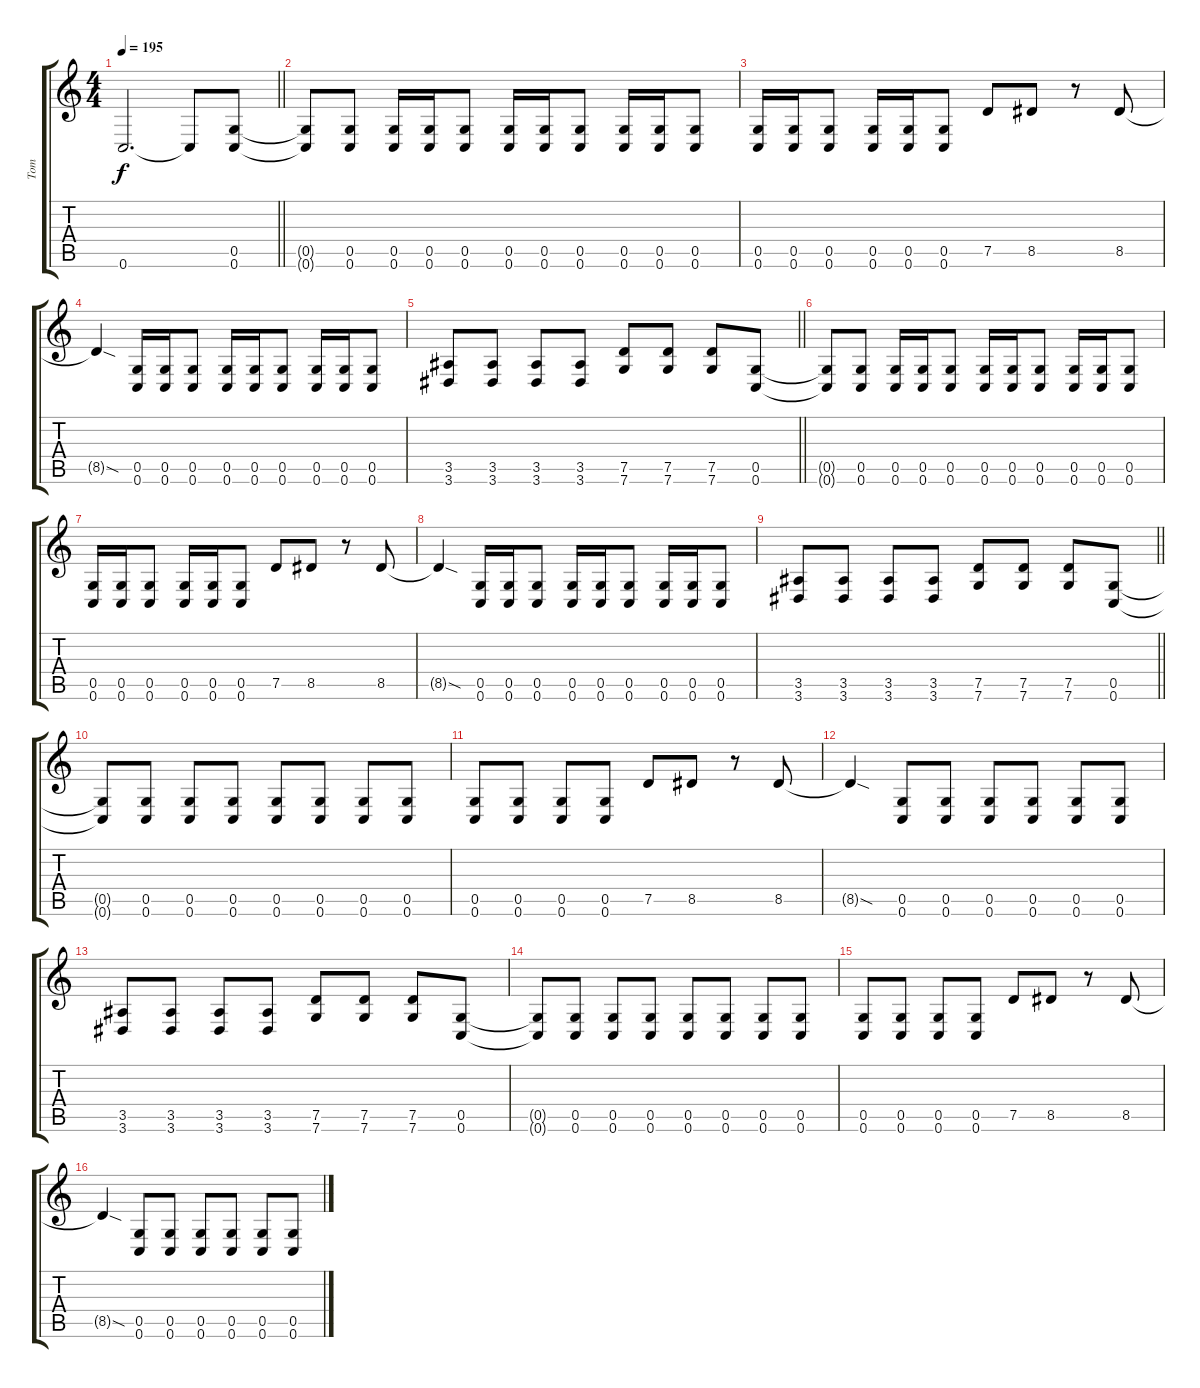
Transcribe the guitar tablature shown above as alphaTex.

\track ("Tom" "Tom") {instrument distortionguitar}
\staff {score tabs}
\tuning (D4 A3 F3 C3 G2 C2) {hide}
\ts (4 4)
\tempo 195
\clef g2
\barLineRight lightlight
\ks c
0.6{t}.2{d dy f} 0.6{t}.8 (0.5 0.6).8 |
(0.5{t} 0.6{t}).8 (0.5 0.6).8 (0.5 0.6).16 (0.5 0.6).16 (0.5 0.6).8 (0.5 0.6).16 (0.5 0.6).16 (0.5 0.6).8 (0.5 0.6).16 (0.5 0.6).16 (0.5 0.6).8 |
(0.5 0.6).16 (0.5 0.6).16 (0.5 0.6).8 (0.5 0.6).16 (0.5 0.6).16 (0.5 0.6).8 7.5.8 8.5.8 r.8 8.5.8 |
8.5{sod t}.4 (0.5 0.6).16 (0.5 0.6).16 (0.5 0.6).8 (0.5 0.6).16 (0.5 0.6).16 (0.5 0.6).8 (0.5 0.6).16 (0.5 0.6).16 (0.5 0.6).8 |
\barLineRight lightlight
(3.5 3.6).8 (3.5 3.6).8 (3.5 3.6).8 (3.5 3.6).8 (7.5 7.6).8 (7.5 7.6).8 (7.5 7.6).8 (0.5 0.6).8 |
(0.5{t} 0.6{t}).8 (0.5 0.6).8 (0.5 0.6).16 (0.5 0.6).16 (0.5 0.6).8 (0.5 0.6).16 (0.5 0.6).16 (0.5 0.6).8 (0.5 0.6).16 (0.5 0.6).16 (0.5 0.6).8 |
(0.5 0.6).16 (0.5 0.6).16 (0.5 0.6).8 (0.5 0.6).16 (0.5 0.6).16 (0.5 0.6).8 7.5.8 8.5.8 r.8 8.5.8 |
8.5{sod t}.4 (0.5 0.6).16 (0.5 0.6).16 (0.5 0.6).8 (0.5 0.6).16 (0.5 0.6).16 (0.5 0.6).8 (0.5 0.6).16 (0.5 0.6).16 (0.5 0.6).8 |
\barLineRight lightlight
(3.5 3.6).8 (3.5 3.6).8 (3.5 3.6).8 (3.5 3.6).8 (7.5 7.6).8 (7.5 7.6).8 (7.5 7.6).8 (0.5 0.6).8 |
(0.5{t} 0.6{t}).8 (0.5 0.6).8 (0.5 0.6).8 (0.5 0.6).8 (0.5 0.6).8 (0.5 0.6).8 (0.5 0.6).8 (0.5 0.6).8 |
(0.5 0.6).8 (0.5 0.6).8 (0.5 0.6).8 (0.5 0.6).8 7.5.8 8.5.8 r.8 8.5.8 |
8.5{sod t}.4 (0.5 0.6).8 (0.5 0.6).8 (0.5 0.6).8 (0.5 0.6).8 (0.5 0.6).8 (0.5 0.6).8 |
(3.5 3.6).8 (3.5 3.6).8 (3.5 3.6).8 (3.5 3.6).8 (7.5 7.6).8 (7.5 7.6).8 (7.5 7.6).8 (0.5 0.6).8 |
(0.5{t} 0.6{t}).8 (0.5 0.6).8 (0.5 0.6).8 (0.5 0.6).8 (0.5 0.6).8 (0.5 0.6).8 (0.5 0.6).8 (0.5 0.6).8 |
(0.5 0.6).8 (0.5 0.6).8 (0.5 0.6).8 (0.5 0.6).8 7.5.8 8.5.8 r.8 8.5.8 |
8.5{sod t}.4 (0.5 0.6).8 (0.5 0.6).8 (0.5 0.6).8 (0.5 0.6).8 (0.5 0.6).8 (0.5 0.6).8
